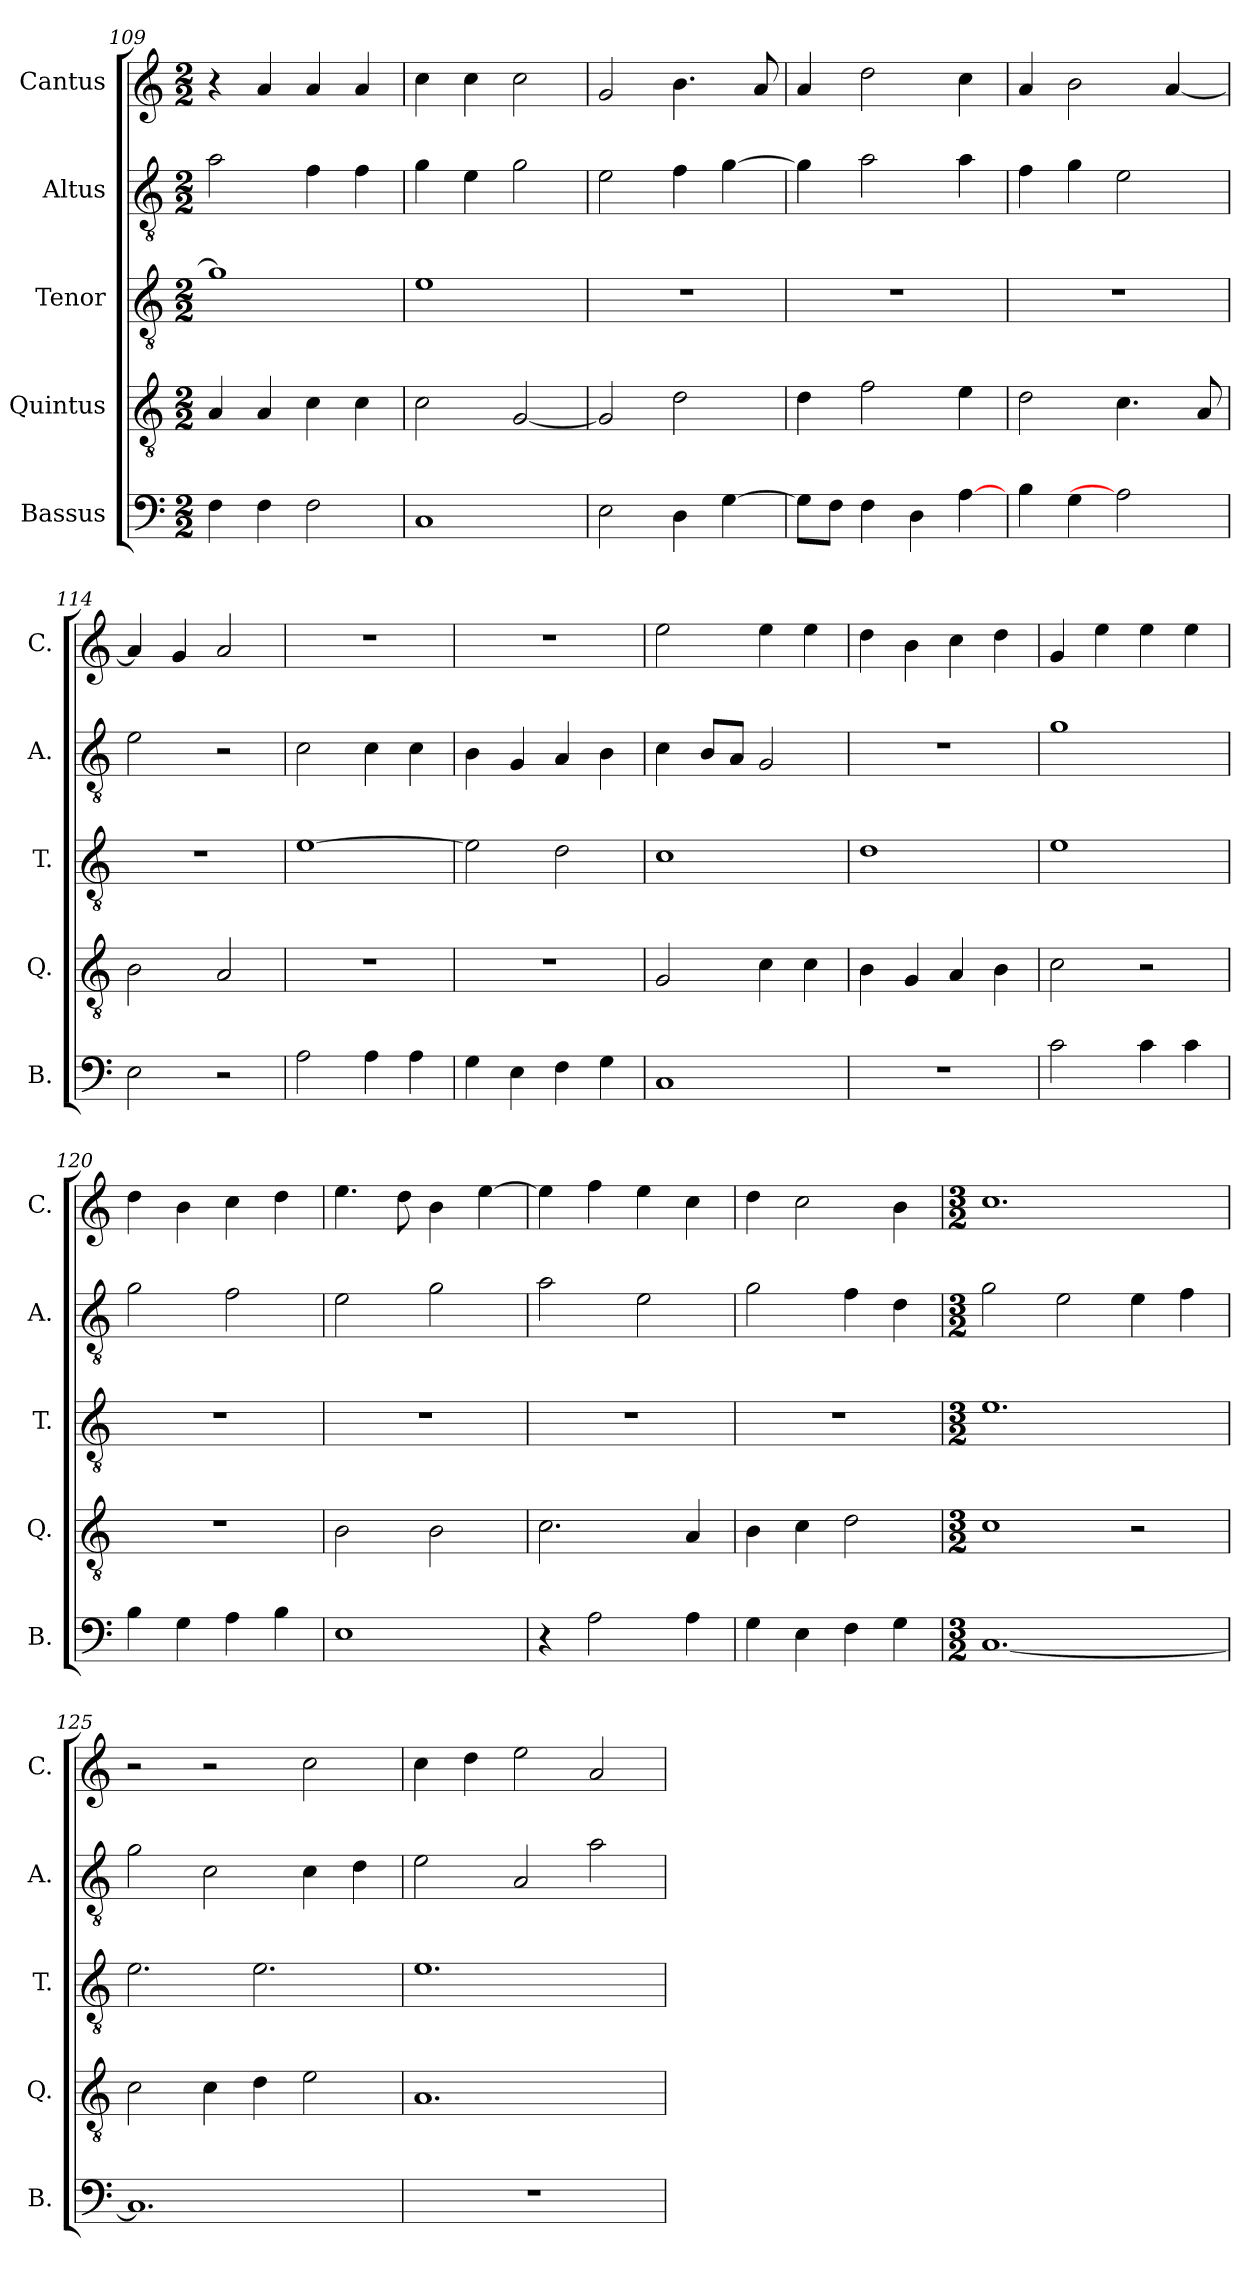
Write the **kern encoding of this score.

**kern	**kern	**kern	**kern	**kern
*part5	*part4	*part3	*part2	*part1
*staff5	*staff4	*staff3	*staff2	*staff1
*I"Bassus	*I"Quintus	*I"Tenor	*I"Altus	*I"Cantus
*I'B.	*I'Q.	*I'T.	*I'A.	*I'C.
*clefF4	*clefGv2	*clefGv2	*clefGv2	*clefG2
*k[]	*k[]	*k[]	*k[]	*k[]
*M2/2	*M2/2	*M2/2	*M2/2	*M2/2
=109	=109	=109	=109	=109
4F\	4A/	1g]	2a\	4r
4F\	4A/	.	.	4a/
2F\	4c\	.	4f\	4a/
.	4c\	.	4f\	4a/
=110	=110	=110	=110	=110
1C	2c\	1e	4g\	4cc\
.	.	.	4e\	4cc\
.	[2G/	.	2g\	2cc\
=111	=111	=111	=111	=111
2E\	2G/]	1r	2e\	2g/
4D\	2d\	.	4f\	4.b\
[4G\	.	.	[4g\	.
.	.	.	.	8a/
=112	=112	=112	=112	=112
8G\L]	4d\	1r	4g\]	4a/
8F\J	.	.	.	.
4F\	2f\	.	2a\	2dd\
4D\	.	.	.	.
[4A\	4e\	.	4a\	4cc\
=113	=113	=113	=113	=113
4B\	2d\	1r	4f\	4a/
4G\	.	.	4g\	2b\
2A\]	4.c\	.	2e\	.
.	.	.	.	[4a/
.	8A/	.	.	.
=114	=114	=114	=114	=114
2E\	2B\	1r	2e\	4a/]
.	.	.	.	4g/
2r	2A/	.	2r	2a/
=115	=115	=115	=115	=115
2A\	1r	[1e	2c\	1r
4A\	.	.	4c\	.
4A\	.	.	4c\	.
=116	=116	=116	=116	=116
4G\	1r	2e\]	4B\	1r
4E\	.	.	4G/	.
4F\	.	2d\	4A/	.
4G\	.	.	4B\	.
=117	=117	=117	=117	=117
1C	2G/	1c	4c\	2ee\
.	.	.	8B/L	.
.	.	.	8A/J	.
.	4c\	.	2G/	4ee\
.	4c\	.	.	4ee\
=118	=118	=118	=118	=118
1r	4B\	1d	1r	4dd\
.	4G/	.	.	4b\
.	4A/	.	.	4cc\
.	4B\	.	.	4dd\
=119	=119	=119	=119	=119
2c\	2c\	1e	1g	4g/
.	.	.	.	4ee\
4c\	2r	.	.	4ee\
4c\	.	.	.	4ee\
=120	=120	=120	=120	=120
4B\	1r	1r	2g\	4dd\
4G\	.	.	.	4b\
4A\	.	.	2f\	4cc\
4B\	.	.	.	4dd\
=121	=121	=121	=121	=121
1E	2B\	1r	2e\	4.ee\
.	.	.	.	8dd\
.	2B\	.	2g\	4b\
.	.	.	.	[4ee\
=122	=122	=122	=122	=122
4r	2.c\	1r	2a\	4ee\]
2A\	.	.	.	4ff\
.	.	.	2e\	4ee\
4A\	4A/	.	.	4cc\
=123	=123	=123	=123	=123
4G\	4B\	1r	2g\	4dd\
4E\	4c\	.	.	2cc\
4F\	2d\	.	4f\	.
4G\	.	.	4d\	4b\
=124	=124	=124	=124	=124
*M3/2	*M3/2	*M3/2	*M3/2	*M3/2
[1.C	1c	1.e	2g\	1.cc
.	.	.	2e\	.
.	2r	.	4e\	.
.	.	.	4f\	.
=125	=125	=125	=125	=125
1.C]	2c\	2.e\	2g\	2r
.	4c\	.	2c\	2r
.	4d\	2.e\	.	.
.	2e\	.	4c\	2cc\
.	.	.	4d\	.
=126	=126	=126	=126	=126
1.r	1.A	1.e	2e\	4cc\
.	.	.	.	4dd\
.	.	.	2A/	2ee\
.	.	.	2a\	2a/
=	=	=	=	=
*-	*-	*-	*-	*-
